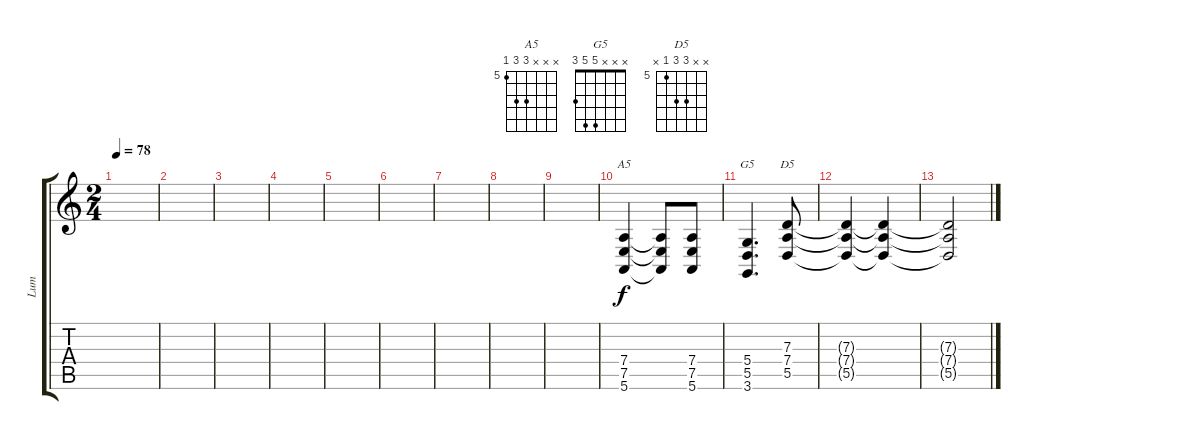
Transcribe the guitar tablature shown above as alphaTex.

\track ("Lum" "Lum") {instrument acousticgrandpiano}
\staff {score tabs}
\tuning (E4 B3 G3 D3 A2 E2) {hide}
\chord ("A5" x x x 7 7 5) {firstfret 5}
\chord ("G5" x x x 5 5 3)
\chord ("D5" x x 7 7 5 x) {firstfret 5}
\ts (2 4)
\tempo 78
\clef g2
\ks c
|
|
|
|
|
|
|
|
|
(7.4 7.5 5.6).4{ch "A5"} (7.4{t} 7.5{t} 5.6{t}).8 (7.4 7.5 5.6).8 |
(5.4 5.5 3.6).4{d ch "G5"} (7.3 7.4 5.5).8{ch "D5"} |
(7.3{t} 7.4{t} 5.5{t}).4 (7.3{t} 7.4{t} 5.5{t}).4 |
(7.3{t} 7.4{t} 5.5{t}).2
